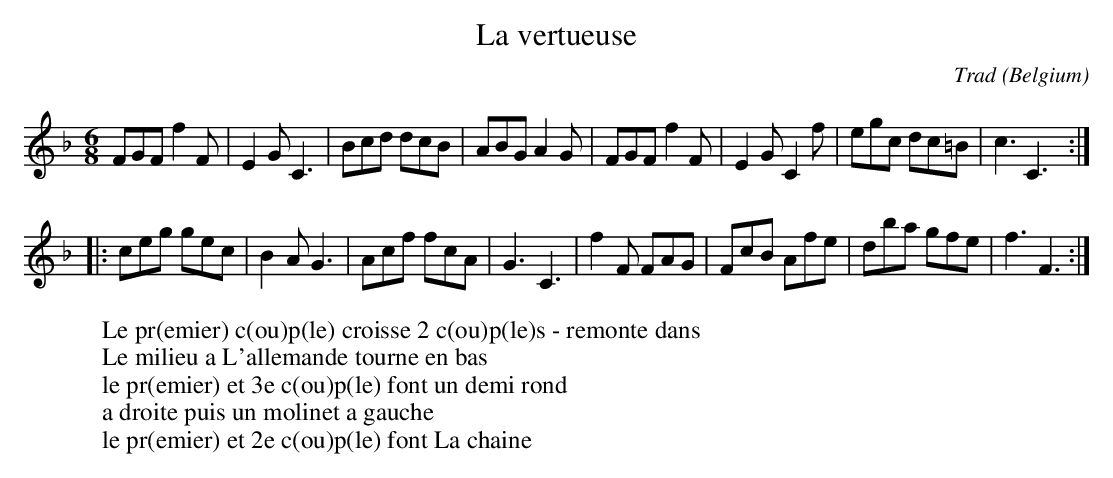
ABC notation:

X:1
T:La vertueuse
C:Trad
O:Belgium
M:6/8
L:1/8
K:Fmaj
FGF f2F|E2G C3|Bcd dcB|ABG A2G|FGF f2F|E2G C2f|egc dc=B|c3 C3:|
|:ceg gec|B2A G3|Acf fcA|G3 C3|f2F FAG|FcB Afe|dba gfe|f3 F3:|]
W:Le pr(emier) c(ou)p(le) croisse 2 c(ou)p(le)s - remonte dans
W:Le milieu a L'allemande tourne en bas
W:le pr(emier) et 3e c(ou)p(le) font un demi rond
W:a droite puis un molinet a gauche
W:le pr(emier) et 2e c(ou)p(le) font La chaine
